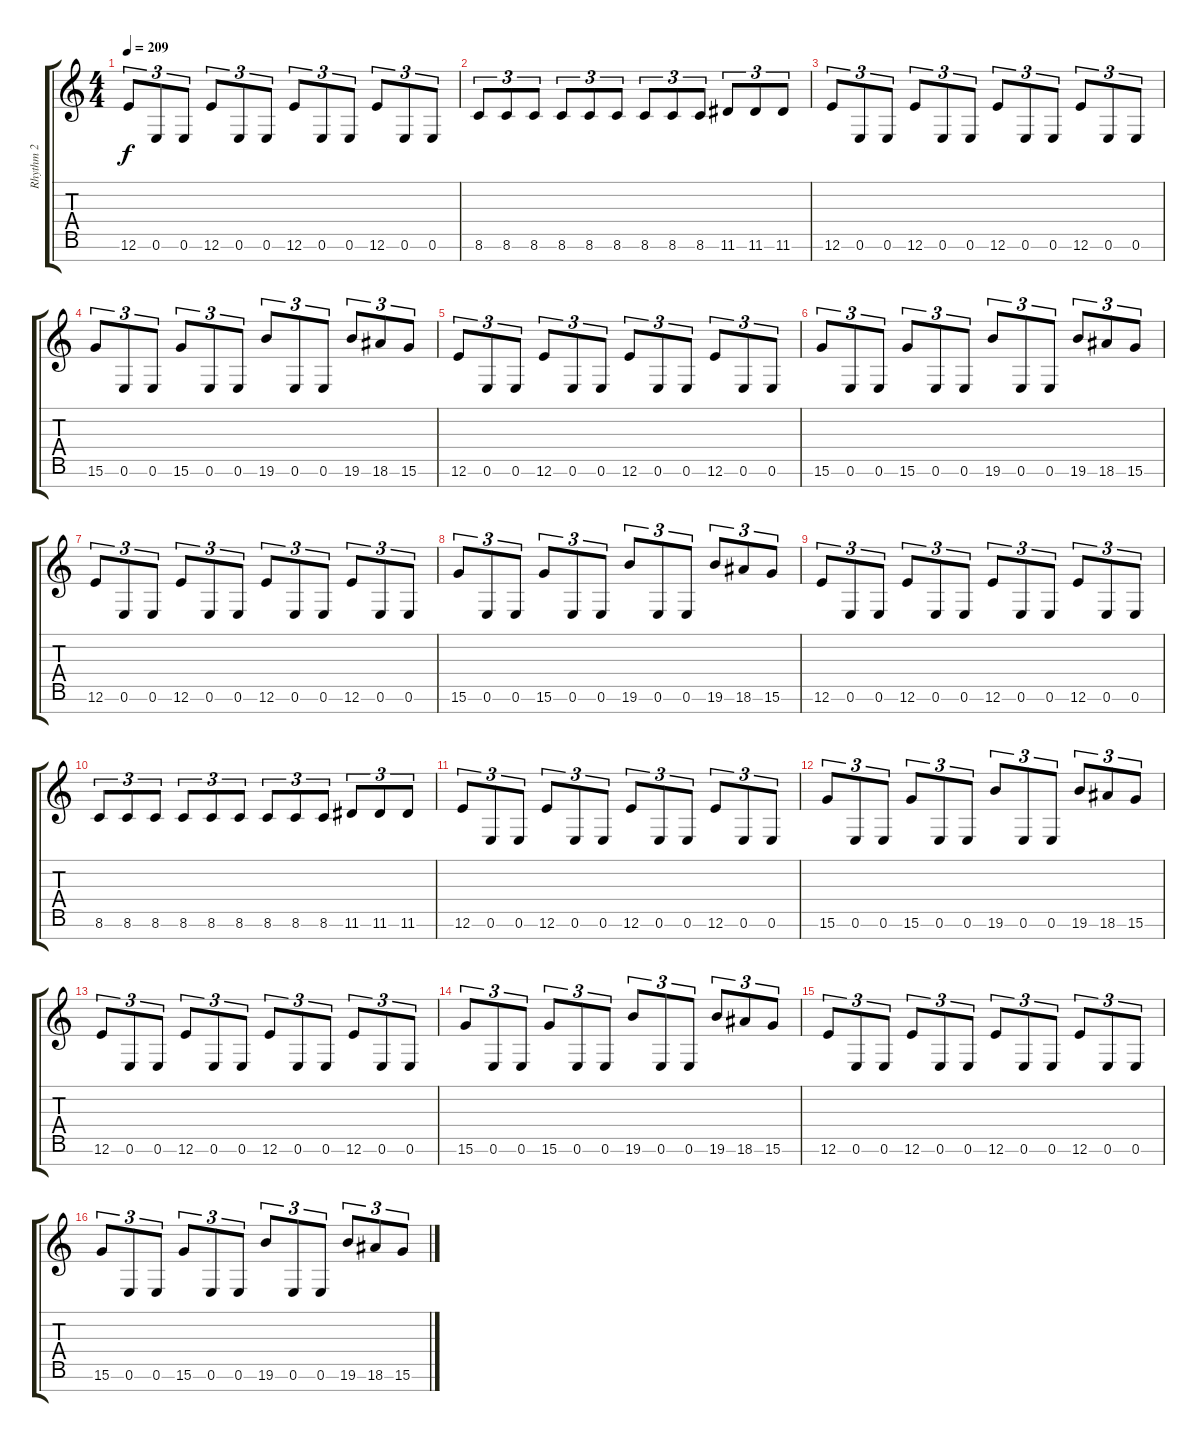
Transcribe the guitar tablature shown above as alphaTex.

\track ("Rhythm 2" "Rhythm 2") {instrument overdrivenguitar}
\staff {score tabs}
\tuning (E4 B3 G3 D3 A2 E2 B1) {hide}
\ts (4 4)
\tempo 209
\clef g2
\ks c
12.6.8{tu (3 2) dy f} 0.6.8{tu (3 2)} 0.6.8{tu (3 2)} 12.6.8{tu (3 2)} 0.6.8{tu (3 2)} 0.6.8{tu (3 2)} 12.6.8{tu (3 2)} 0.6.8{tu (3 2)} 0.6.8{tu (3 2)} 12.6.8{tu (3 2)} 0.6.8{tu (3 2)} 0.6.8{tu (3 2)} |
8.6.8{tu (3 2)} 8.6.8{tu (3 2)} 8.6.8{tu (3 2)} 8.6.8{tu (3 2)} 8.6.8{tu (3 2)} 8.6.8{tu (3 2)} 8.6.8{tu (3 2)} 8.6.8{tu (3 2)} 8.6.8{tu (3 2)} 11.6.8{tu (3 2)} 11.6.8{tu (3 2)} 11.6.8{tu (3 2)} |
12.6.8{tu (3 2)} 0.6.8{tu (3 2)} 0.6.8{tu (3 2)} 12.6.8{tu (3 2)} 0.6.8{tu (3 2)} 0.6.8{tu (3 2)} 12.6.8{tu (3 2)} 0.6.8{tu (3 2)} 0.6.8{tu (3 2)} 12.6.8{tu (3 2)} 0.6.8{tu (3 2)} 0.6.8{tu (3 2)} |
15.6.8{tu (3 2)} 0.6.8{tu (3 2)} 0.6.8{tu (3 2)} 15.6.8{tu (3 2)} 0.6.8{tu (3 2)} 0.6.8{tu (3 2)} 19.6.8{tu (3 2)} 0.6.8{tu (3 2)} 0.6.8{tu (3 2)} 19.6.8{tu (3 2)} 18.6.8{tu (3 2)} 15.6.8{tu (3 2)} |
12.6.8{tu (3 2)} 0.6.8{tu (3 2)} 0.6.8{tu (3 2)} 12.6.8{tu (3 2)} 0.6.8{tu (3 2)} 0.6.8{tu (3 2)} 12.6.8{tu (3 2)} 0.6.8{tu (3 2)} 0.6.8{tu (3 2)} 12.6.8{tu (3 2)} 0.6.8{tu (3 2)} 0.6.8{tu (3 2)} |
15.6.8{tu (3 2)} 0.6.8{tu (3 2)} 0.6.8{tu (3 2)} 15.6.8{tu (3 2)} 0.6.8{tu (3 2)} 0.6.8{tu (3 2)} 19.6.8{tu (3 2)} 0.6.8{tu (3 2)} 0.6.8{tu (3 2)} 19.6.8{tu (3 2)} 18.6.8{tu (3 2)} 15.6.8{tu (3 2)} |
12.6.8{tu (3 2)} 0.6.8{tu (3 2)} 0.6.8{tu (3 2)} 12.6.8{tu (3 2)} 0.6.8{tu (3 2)} 0.6.8{tu (3 2)} 12.6.8{tu (3 2)} 0.6.8{tu (3 2)} 0.6.8{tu (3 2)} 12.6.8{tu (3 2)} 0.6.8{tu (3 2)} 0.6.8{tu (3 2)} |
15.6.8{tu (3 2)} 0.6.8{tu (3 2)} 0.6.8{tu (3 2)} 15.6.8{tu (3 2)} 0.6.8{tu (3 2)} 0.6.8{tu (3 2)} 19.6.8{tu (3 2)} 0.6.8{tu (3 2)} 0.6.8{tu (3 2)} 19.6.8{tu (3 2)} 18.6.8{tu (3 2)} 15.6.8{tu (3 2)} |
12.6.8{tu (3 2)} 0.6.8{tu (3 2)} 0.6.8{tu (3 2)} 12.6.8{tu (3 2)} 0.6.8{tu (3 2)} 0.6.8{tu (3 2)} 12.6.8{tu (3 2)} 0.6.8{tu (3 2)} 0.6.8{tu (3 2)} 12.6.8{tu (3 2)} 0.6.8{tu (3 2)} 0.6.8{tu (3 2)} |
8.6.8{tu (3 2)} 8.6.8{tu (3 2)} 8.6.8{tu (3 2)} 8.6.8{tu (3 2)} 8.6.8{tu (3 2)} 8.6.8{tu (3 2)} 8.6.8{tu (3 2)} 8.6.8{tu (3 2)} 8.6.8{tu (3 2)} 11.6.8{tu (3 2)} 11.6.8{tu (3 2)} 11.6.8{tu (3 2)} |
12.6.8{tu (3 2)} 0.6.8{tu (3 2)} 0.6.8{tu (3 2)} 12.6.8{tu (3 2)} 0.6.8{tu (3 2)} 0.6.8{tu (3 2)} 12.6.8{tu (3 2)} 0.6.8{tu (3 2)} 0.6.8{tu (3 2)} 12.6.8{tu (3 2)} 0.6.8{tu (3 2)} 0.6.8{tu (3 2)} |
15.6.8{tu (3 2)} 0.6.8{tu (3 2)} 0.6.8{tu (3 2)} 15.6.8{tu (3 2)} 0.6.8{tu (3 2)} 0.6.8{tu (3 2)} 19.6.8{tu (3 2)} 0.6.8{tu (3 2)} 0.6.8{tu (3 2)} 19.6.8{tu (3 2)} 18.6.8{tu (3 2)} 15.6.8{tu (3 2)} |
12.6.8{tu (3 2)} 0.6.8{tu (3 2)} 0.6.8{tu (3 2)} 12.6.8{tu (3 2)} 0.6.8{tu (3 2)} 0.6.8{tu (3 2)} 12.6.8{tu (3 2)} 0.6.8{tu (3 2)} 0.6.8{tu (3 2)} 12.6.8{tu (3 2)} 0.6.8{tu (3 2)} 0.6.8{tu (3 2)} |
15.6.8{tu (3 2)} 0.6.8{tu (3 2)} 0.6.8{tu (3 2)} 15.6.8{tu (3 2)} 0.6.8{tu (3 2)} 0.6.8{tu (3 2)} 19.6.8{tu (3 2)} 0.6.8{tu (3 2)} 0.6.8{tu (3 2)} 19.6.8{tu (3 2)} 18.6.8{tu (3 2)} 15.6.8{tu (3 2)} |
12.6.8{tu (3 2)} 0.6.8{tu (3 2)} 0.6.8{tu (3 2)} 12.6.8{tu (3 2)} 0.6.8{tu (3 2)} 0.6.8{tu (3 2)} 12.6.8{tu (3 2)} 0.6.8{tu (3 2)} 0.6.8{tu (3 2)} 12.6.8{tu (3 2)} 0.6.8{tu (3 2)} 0.6.8{tu (3 2)} |
15.6.8{tu (3 2)} 0.6.8{tu (3 2)} 0.6.8{tu (3 2)} 15.6.8{tu (3 2)} 0.6.8{tu (3 2)} 0.6.8{tu (3 2)} 19.6.8{tu (3 2)} 0.6.8{tu (3 2)} 0.6.8{tu (3 2)} 19.6.8{tu (3 2)} 18.6.8{tu (3 2)} 15.6.8{tu (3 2)}
